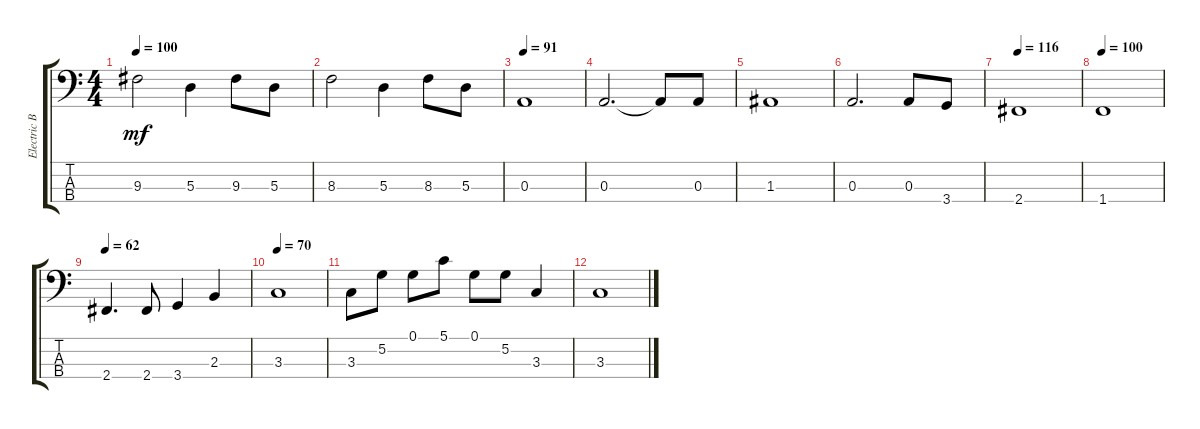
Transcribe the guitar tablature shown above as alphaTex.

\track ("Electric Bass" "Electric B") {instrument electricbassfinger}
\staff {score tabs}
\tuning (G2 D2 A1 E1) {hide}
\ts (4 4)
\tempo 100
\clef f4
\ks c
9.3.2{dy mf} 5.3.4 9.3.8 5.3.8 |
8.3.2 5.3.4 8.3.8 5.3.8 |
\tempo 91
0.3.1 |
0.3.2{d} 0.3{t}.8 0.3.8 |
1.3.1 |
0.3.2{d} 0.3.8 3.4.8 |
\tempo 116
2.4.1 |
\tempo 100
1.4.1 |
\tempo 30
\tempo 62
2.4.4{d} 2.4.8 3.4.4 2.3.4 |
\tempo 70
3.3.1 |
3.3.8 5.2.8 0.1.8 5.1.8 0.1.8 5.2.8 3.3.4 |
3.3.1
